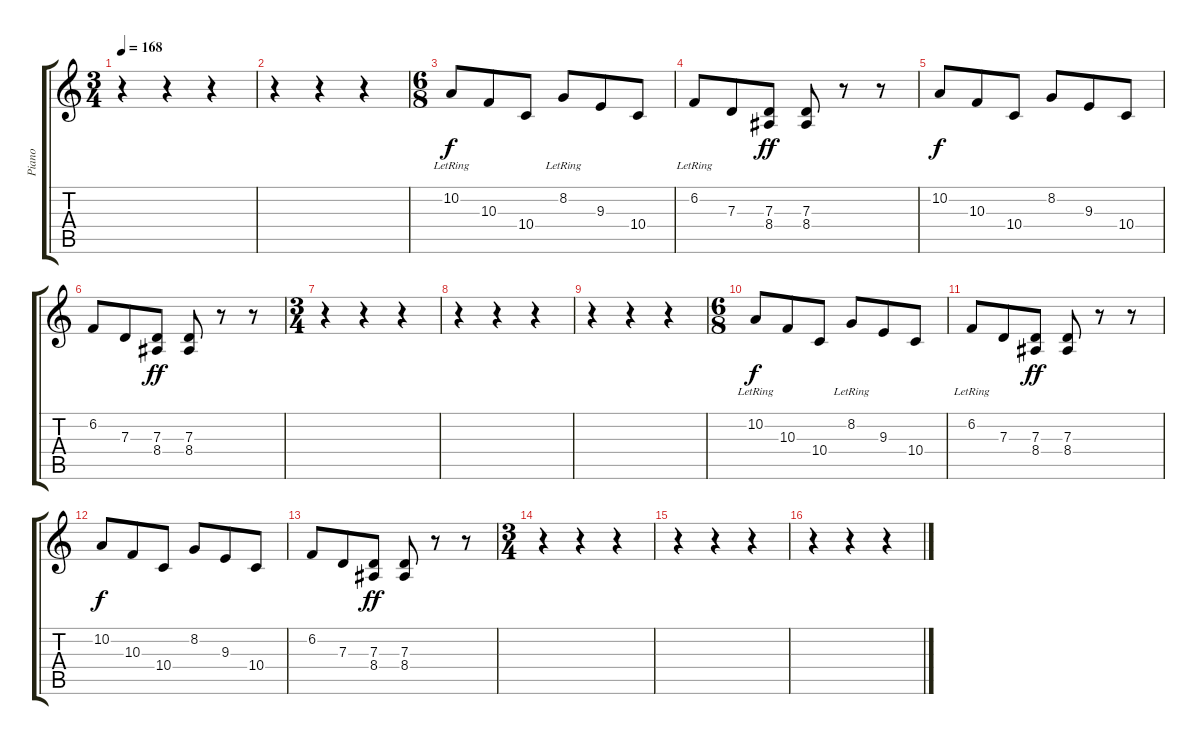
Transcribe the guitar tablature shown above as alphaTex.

\track ("Piano" "Piano") {instrument acousticgrandpiano}
\staff {score tabs}
\tuning (E4 B3 G3 D3 A2 E2) {hide}
\ts (3 4)
\tempo 168
\clef g2
\ks c
r.4{dy ff} r.4 r.4 |
r.4 r.4 r.4 |
\ts (6 8)
10.2{lr}.8{dy f} 10.3.8 10.4.8 8.2{lr}.8 9.3.8 10.4.8 |
6.2{lr}.8 7.3.8 (7.3 8.4).8{dy ff} (7.3 8.4).8 r.8 r.8 |
10.2.8{dy f} 10.3.8 10.4.8 8.2.8 9.3.8 10.4.8 |
6.2.8 7.3.8 (7.3 8.4).8{dy ff} (7.3 8.4).8 r.8 r.8 |
\ts (3 4)
r.4 r.4 r.4 |
r.4 r.4 r.4 |
r.4 r.4 r.4 |
\ts (6 8)
10.2{lr}.8{dy f} 10.3.8 10.4.8 8.2{lr}.8 9.3.8 10.4.8 |
6.2{lr}.8 7.3.8 (7.3 8.4).8{dy ff} (7.3 8.4).8 r.8 r.8 |
10.2.8{dy f} 10.3.8 10.4.8 8.2.8 9.3.8 10.4.8 |
6.2.8 7.3.8 (7.3 8.4).8{dy ff} (7.3 8.4).8 r.8 r.8 |
\ts (3 4)
r.4 r.4 r.4 |
r.4 r.4 r.4 |
r.4 r.4 r.4
